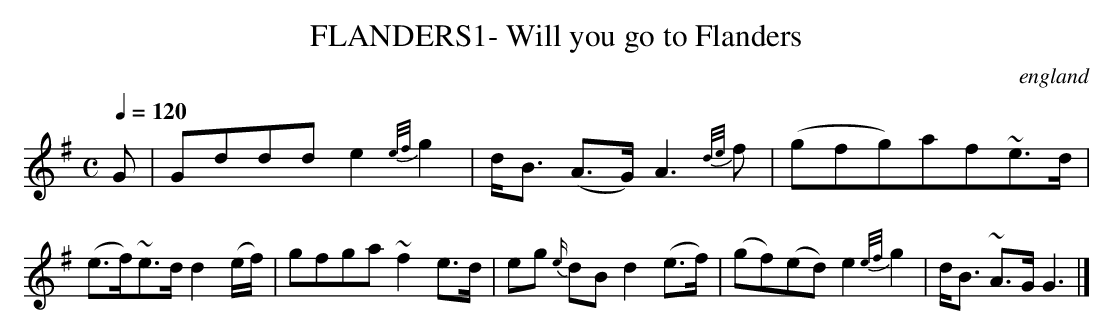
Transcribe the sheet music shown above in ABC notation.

X:1
T:FLANDERS1- Will you go to Flanders
O:england
Q:1/4=120
L:1/8
M:C
K:G
G|Gddde2{e/f/}g2|d/B3/2 (A3/2G/)A3{d/e/}f|\
(gfg)af~2e3/2d/2|(e3/2f/)~e3/2d/d2(e/f/)|\
gfga~f2e3/2d/|eg {e/}dBd2(e3/2f/)|\
(gf)(ed)e2{e/f/}g2|d/B3/2 ~A3/2G/G3|]
